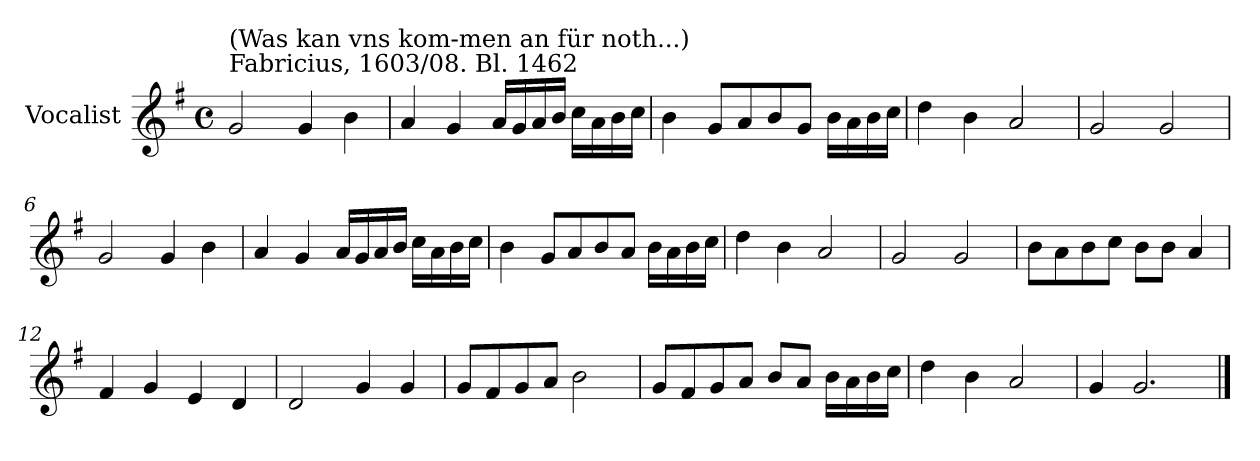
**kern
*part1
*staff1
*I"Vocalist
*k[f#]
*G:
*M4/4
*met(c)
=1
!LO:TX:a:t=Fabricius, 1603/08. Bl. 1462
!LO:TX:a:t=(Was kan vns kom-men an für noth...)
2g
4g
4b
=2
4a
4g
16aLL
16g
16a
16bJJ
16ccLL
16a
16b
16ccJJ
=3
4b
8gL
8a
8b
8gJ
16bLL
16a
16b
16ccJJ
=4
4dd
4b
2a
=5
2g
2g
=6
2g
4g
4b
=7
4a
4g
16aLL
16g
16a
16bJJ
16ccLL
16a
16b
16ccJJ
=8
4b
8gL
8a
8b
8aJ
16bLL
16a
16b
16ccJJ
=9
4dd
4b
2a
=10
2g
2g
=11
8bL
8a
8b
8ccJ
8bL
8bJ
4a
=12
4f#
4g
4e
4d
=13
2d
4g
4g
=14
8gL
8f#
8g
8aJ
2b
=15
8gL
8f#
8g
8aJ
8bL
8aJ
16bLL
16a
16b
16ccJJ
=16
4dd
4b
2a
=17
4g
2.g
==
*-
